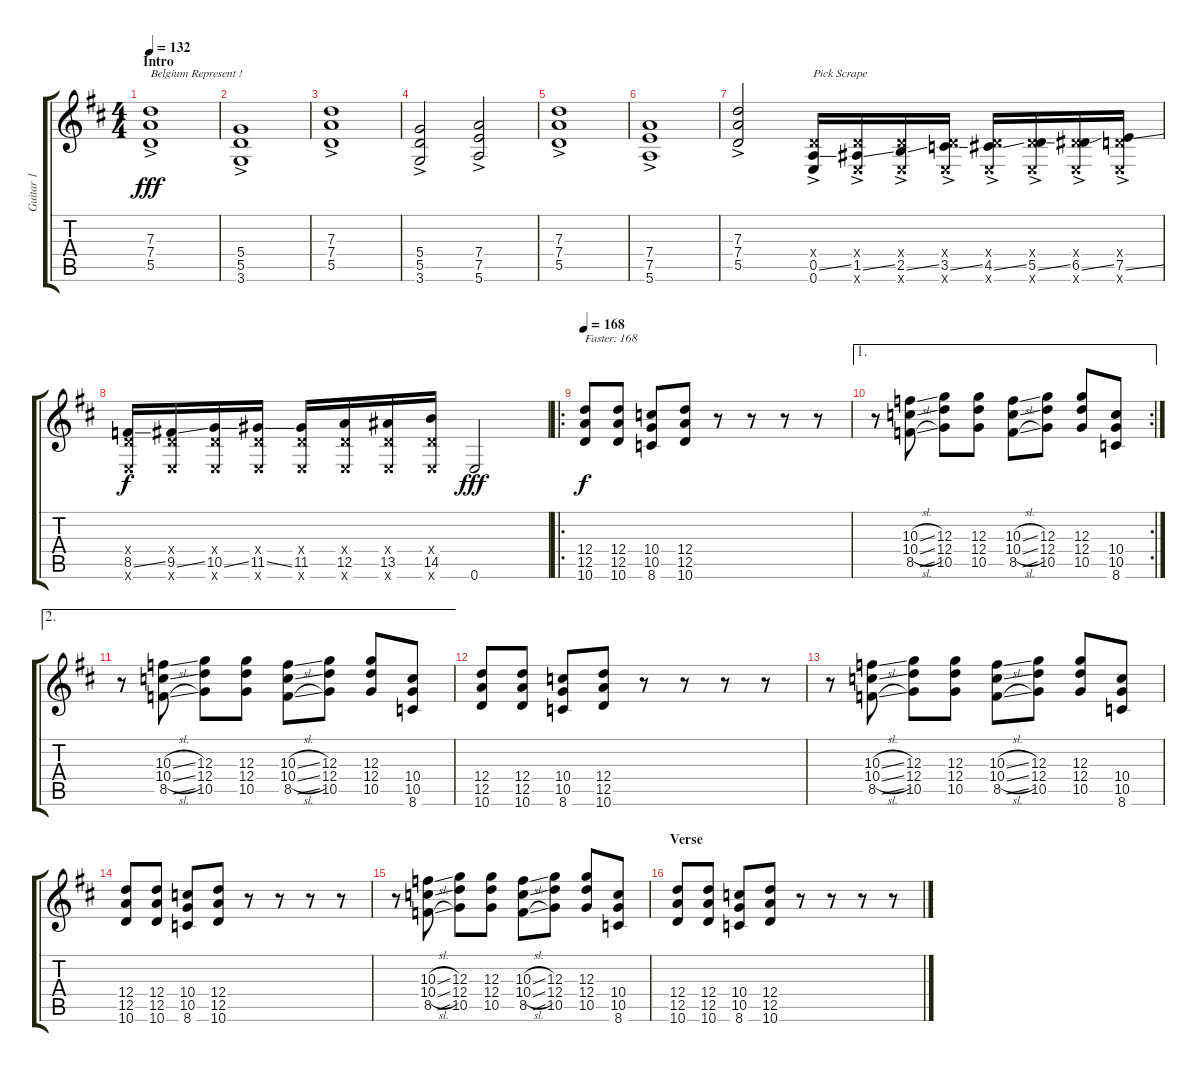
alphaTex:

\track ("Guitar 1" "Guitar 1") {instrument overdrivenguitar}
\staff {score tabs}
\tuning (E4 B3 G3 D3 A2 E2) {hide}
\ts (4 4)
\section ("" "Intro")
\tempo 132
\clef g2
\ks d
(7.3{ac} 7.4{ac} 5.5{ac}).1{txt "Belgium Represent !" dy fff instrument overdrivenguitar} |
(5.4{ac} 5.5{ac} 3.6{ac}).1 |
(7.3{ac} 7.4{ac} 5.5{ac}).1 |
(5.4{ac} 5.5{ac} 3.6{ac}).2 (7.4{ac} 7.5{ac} 5.6{ac}).2 |
(7.3{ac} 7.4{ac} 5.5{ac}).1 |
(7.4{ac} 7.5{ac} 5.6{ac}).1 |
(7.3 7.4{ac} 5.5{ac}).2 (0.4{x} 0.5{ss ac} 0.6).16{txt "Pick Scrape" volume 12 instrument electricguitarmuted} (0.4{x} 1.5{ss ac} 0.6{x}).16 (0.4{x} 2.5{ss ac} 0.6{x}).16 (0.4{x} 3.5{ss ac} 0.6{x}).16 (0.4{x} 4.5{ss ac} 0.6{x}).16 (0.4{x} 5.5{ss ac} 0.6{x}).16 (0.4{x} 6.5{ss ac} 0.6{x}).16 (0.4{x} 7.5{ss ac} 0.6{x}).16 |
(0.4{x} 8.5{ss} 0.6{x}).16{dy f} (0.4{x} 9.5{ss} 0.6{x}).16 (0.4{x} 10.5{ss} 0.6{x}).16 (0.4{x} 11.5{ss} 0.6{x}).16 (0.4{x} 11.5 0.6{x}).16 (0.4{x} 12.5 0.6{x}).16 (0.4{x} 13.5 0.6{x}).16 (0.4{x} 14.5 0.6{x}).16 0.6.2{dy fff volume 12 instrument overdrivenguitar} |
\ro
\tempo 168
(12.4 12.5 10.6).8{txt "Faster: 168" dy f volume 12} (12.4 12.5 10.6).8 (10.4 10.5 8.6).8 (12.4 12.5 10.6).8 r.8 r.8 r.8 r.8 |
\ae 1
\rc 2
r.8 (10.3{sl} 10.4{sl} 8.5{sl}).8 (12.3 12.4 10.5).8 (12.3 12.4 10.5).8 (10.3{sl} 10.4{sl} 8.5{sl}).8 (12.3 12.4 10.5).8 (12.3 12.4 10.5).8 (10.4 10.5 8.6).8 |
\ae 2
r.8 (10.3{sl} 10.4{sl} 8.5{sl}).8 (12.3 12.4 10.5).8 (12.3 12.4 10.5).8 (10.3{sl} 10.4{sl} 8.5{sl}).8 (12.3 12.4 10.5).8 (12.3 12.4 10.5).8 (10.4 10.5 8.6).8 |
(12.4 12.5 10.6).8 (12.4 12.5 10.6).8 (10.4 10.5 8.6).8 (12.4 12.5 10.6).8 r.8 r.8 r.8 r.8 |
r.8 (10.3{sl} 10.4{sl} 8.5{sl}).8 (12.3 12.4 10.5).8 (12.3 12.4 10.5).8 (10.3{sl} 10.4{sl} 8.5{sl}).8 (12.3 12.4 10.5).8 (12.3 12.4 10.5).8 (10.4 10.5 8.6).8 |
(12.4 12.5 10.6).8 (12.4 12.5 10.6).8 (10.4 10.5 8.6).8 (12.4 12.5 10.6).8 r.8 r.8 r.8 r.8 |
r.8 (10.3{sl} 10.4{sl} 8.5{sl}).8 (12.3 12.4 10.5).8 (12.3 12.4 10.5).8 (10.3{sl} 10.4{sl} 8.5{sl}).8 (12.3 12.4 10.5).8 (12.3 12.4 10.5).8 (10.4 10.5 8.6).8 |
\section ("" "Verse")
(12.4 12.5 10.6).8 (12.4 12.5 10.6).8 (10.4 10.5 8.6).8 (12.4 12.5 10.6).8 r.8 r.8 r.8 r.8
